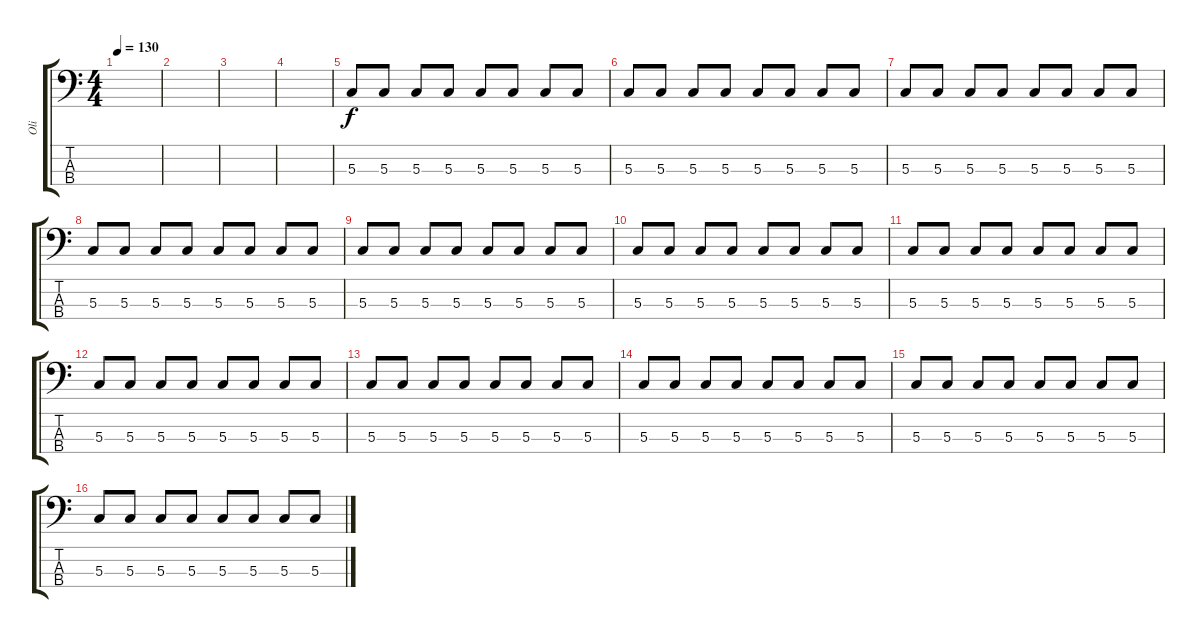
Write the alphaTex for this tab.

\track ("Oli" "Oli") {instrument electricbassfinger}
\staff {score tabs}
\tuning (F2 C2 G1 C1) {hide}
\ts (4 4)
\tempo 130
\clef f4
\ks c
|
|
|
|
5.3.8 5.3.8 5.3.8 5.3.8 5.3.8 5.3.8 5.3.8 5.3.8 |
5.3.8 5.3.8 5.3.8 5.3.8 5.3.8 5.3.8 5.3.8 5.3.8 |
5.3.8 5.3.8 5.3.8 5.3.8 5.3.8 5.3.8 5.3.8 5.3.8 |
5.3.8 5.3.8 5.3.8 5.3.8 5.3.8 5.3.8 5.3.8 5.3.8 |
5.3.8 5.3.8 5.3.8 5.3.8 5.3.8 5.3.8 5.3.8 5.3.8 |
5.3.8 5.3.8 5.3.8 5.3.8 5.3.8 5.3.8 5.3.8 5.3.8 |
5.3.8 5.3.8 5.3.8 5.3.8 5.3.8 5.3.8 5.3.8 5.3.8 |
5.3.8 5.3.8 5.3.8 5.3.8 5.3.8 5.3.8 5.3.8 5.3.8 |
5.3.8 5.3.8 5.3.8 5.3.8 5.3.8 5.3.8 5.3.8 5.3.8 |
5.3.8 5.3.8 5.3.8 5.3.8 5.3.8 5.3.8 5.3.8 5.3.8 |
5.3.8 5.3.8 5.3.8 5.3.8 5.3.8 5.3.8 5.3.8 5.3.8 |
5.3.8 5.3.8 5.3.8 5.3.8 5.3.8 5.3.8 5.3.8 5.3.8
